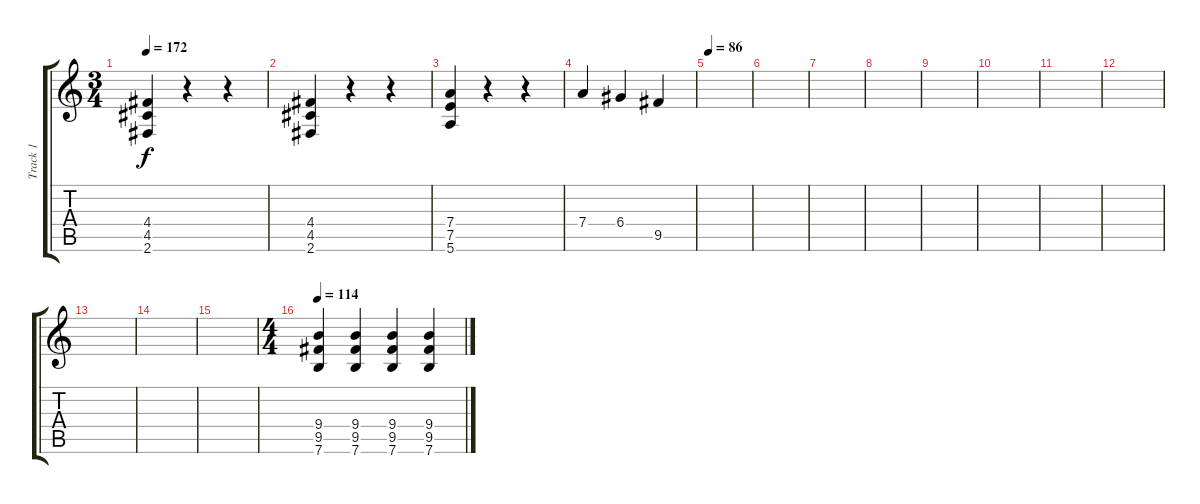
\track ("Track 1" "Track 1") {instrument distortionguitar}
\staff {score tabs}
\tuning (E4 B3 G3 D3 A2 E2) {hide}
\ts (3 4)
\tempo 172
\clef g2
\ks c
(4.4 4.5 2.6).4{dy f} r.4 r.4 |
(4.4 4.5 2.6).4 r.4 r.4 |
(7.4 7.5 5.6).4 r.4 r.4 |
7.4.4 6.4.4 9.5.4 |
\tempo 86
|
|
|
|
|
|
|
|
|
|
|
\ts (4 4)
\tempo 114
(9.4 9.5 7.6).4 (9.4 9.5 7.6).4 (9.4 9.5 7.6).4 (9.4 9.5 7.6).4
